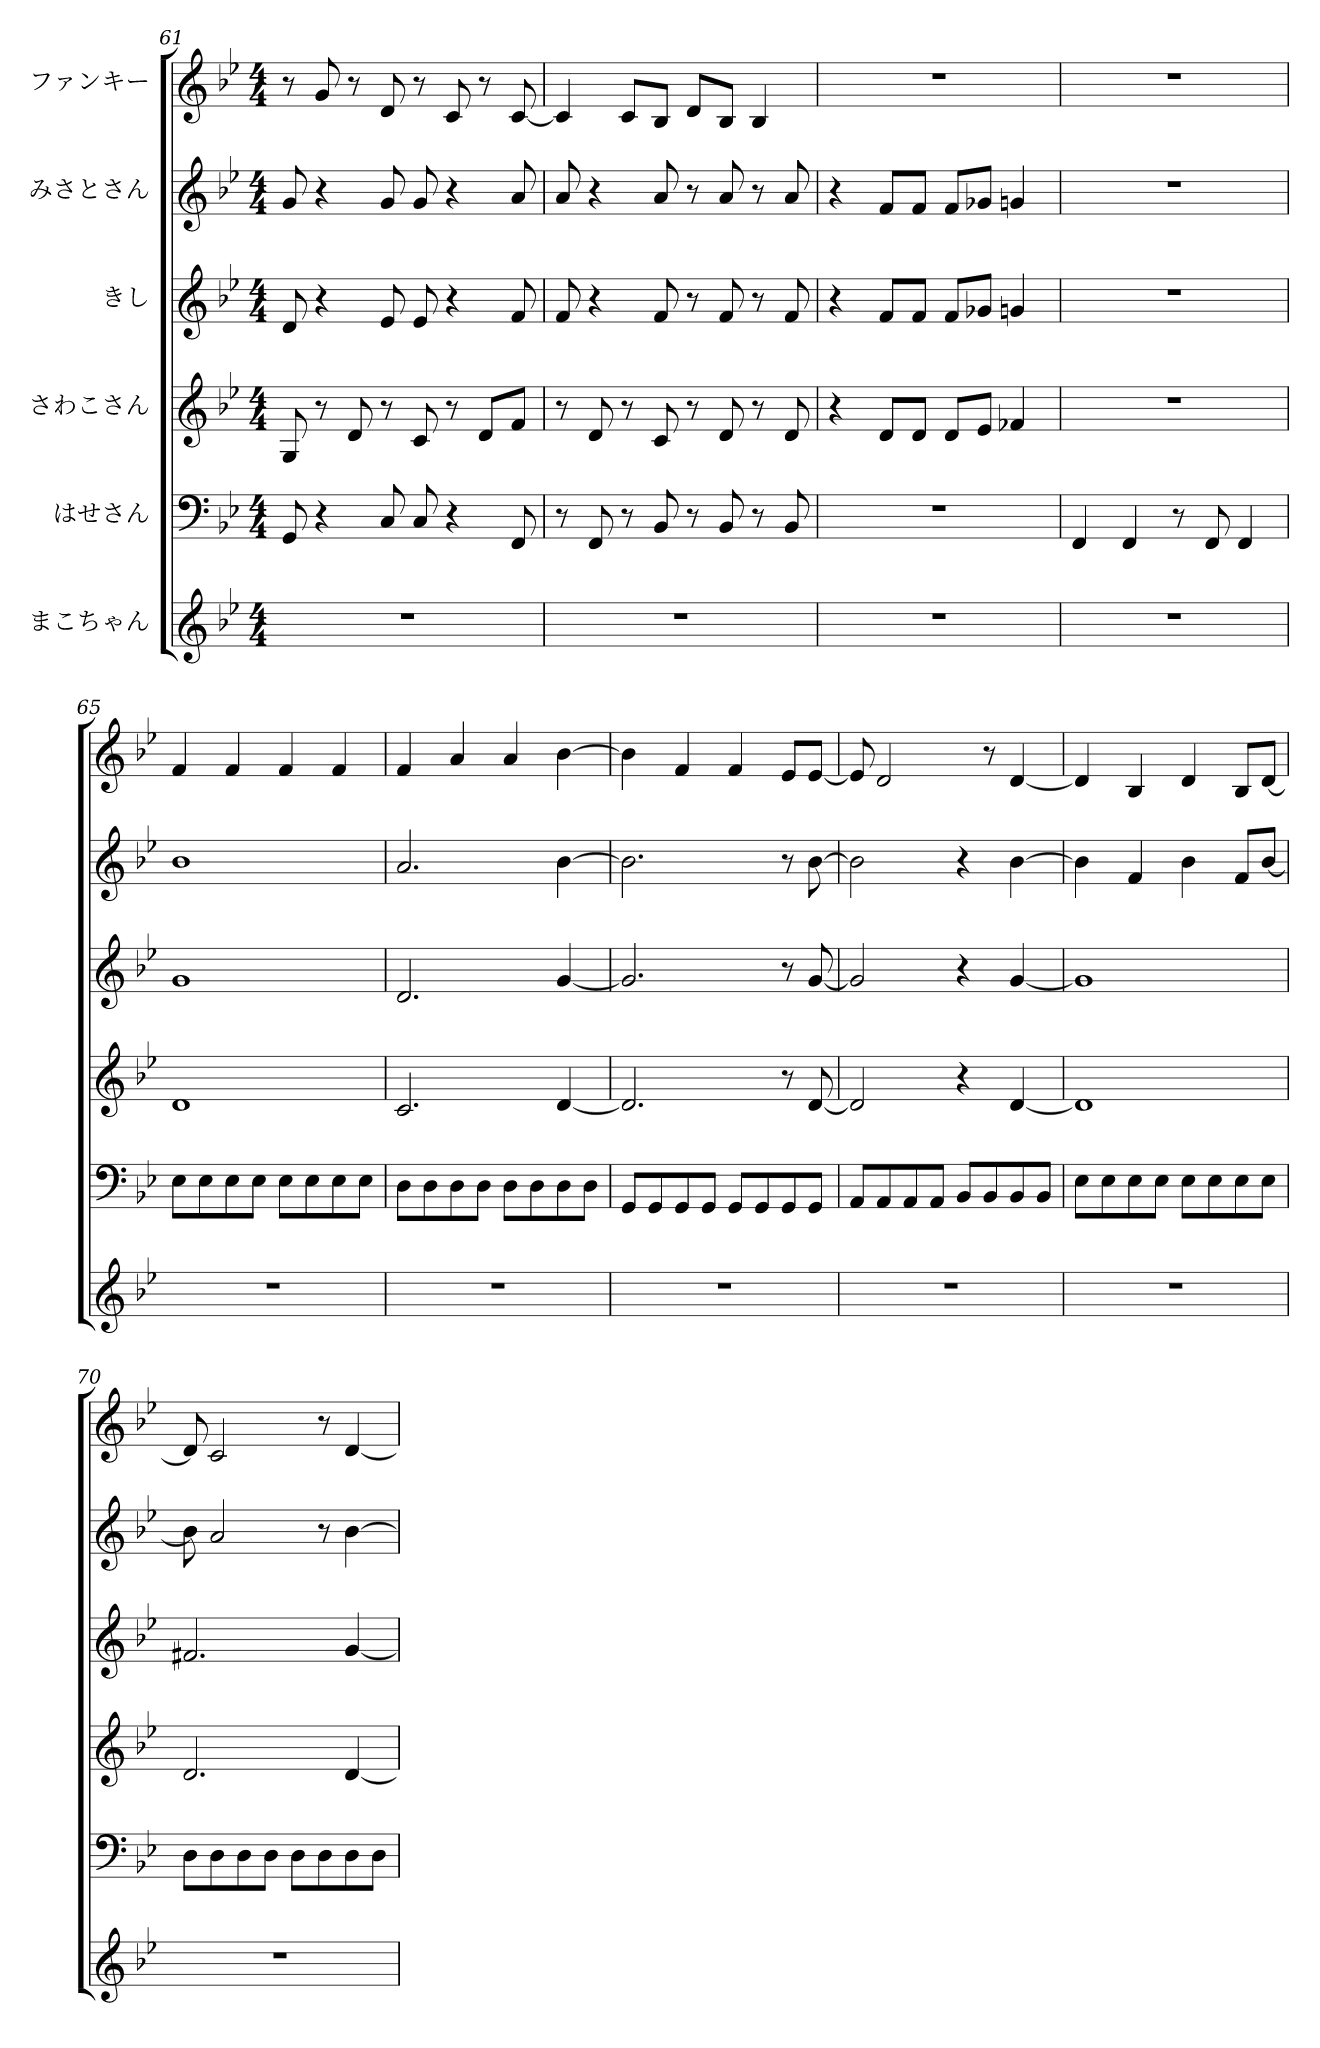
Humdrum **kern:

**kern	**kern	**kern	**kern	**kern	**kern
*part6	*part5	*part4	*part3	*part2	*part1
*staff6	*staff5	*staff4	*staff3	*staff2	*staff1
*I"まこちゃん	*I"はせさん	*I"さわこさん	*I"きし	*I"みさとさん	*I"ファンキー
*clefG2	*clefF4	*clefG2	*clefG2	*clefG2	*clefG2
*k[b-e-]	*k[b-e-]	*k[b-e-]	*k[b-e-]	*k[b-e-]	*k[b-e-]
*M4/4	*M4/4	*M4/4	*M4/4	*M4/4	*M4/4
=61	=61	=61	=61	=61	=61
1r	8GG	8G	8d	8g	8r
.	4r	8r	4r	4r	8g
.	.	8d	.	.	8r
.	8C	8r	8e-	8g	8d
.	8C	8c	8e-	8g	8r
.	4r	8r	4r	4r	8c
.	.	8dL	.	.	8r
.	8FF	8fJ	8f	8a	[8c
=62	=62	=62	=62	=62	=62
1r	8r	8r	8f	8a	4c]
.	8FF	8d	4r	4r	.
.	8r	8r	.	.	8cL
.	8BB-	8c	8f	8a	8B-J
.	8r	8r	8r	8r	8dL
.	8BB-	8d	8f	8a	8B-J
.	8r	8r	8r	8r	4B-
.	8BB-	8d	8f	8a	.
=63	=63	=63	=63	=63	=63
1r	1r	4r	4r	4r	1r
.	.	8dL	8fL	8fL	.
.	.	8dJ	8fJ	8fJ	.
.	.	8dL	8fL	8fL	.
.	.	8e-J	8g-XJ	8g-XJ	.
.	.	4f-X	4gn	4gn	.
=64	=64	=64	=64	=64	=64
1r	4FF	1r	1r	1r	1r
.	4FF	.	.	.	.
.	8r	.	.	.	.
.	8FF	.	.	.	.
.	4FF	.	.	.	.
=65	=65	=65	=65	=65	=65
1r	8E-L	1d	1g	1b-	4f
.	8E-	.	.	.	.
.	8E-	.	.	.	4f
.	8E-J	.	.	.	.
.	8E-L	.	.	.	4f
.	8E-	.	.	.	.
.	8E-	.	.	.	4f
.	8E-J	.	.	.	.
=66	=66	=66	=66	=66	=66
1r	8DL	2.c	2.d	2.a	4f
.	8D	.	.	.	.
.	8D	.	.	.	4a
.	8DJ	.	.	.	.
.	8DL	.	.	.	4a
.	8D	.	.	.	.
.	8D	[4d	[4g	[4b-	[4b-
.	8DJ	.	.	.	.
=67	=67	=67	=67	=67	=67
1r	8GGL	2.d]	2.g]	2.b-]	4b-]
.	8GG	.	.	.	.
.	8GG	.	.	.	4f
.	8GGJ	.	.	.	.
.	8GGL	.	.	.	4f
.	8GG	.	.	.	.
.	8GG	8r	8r	8r	8e-L
.	8GGJ	[8d	[8g	[8b-	[8e-J
=68	=68	=68	=68	=68	=68
1r	8AAL	2d]	2g]	2b-]	8e-]
.	8AA	.	.	.	2d
.	8AA	.	.	.	.
.	8AAJ	.	.	.	.
.	8BB-L	4r	4r	4r	.
.	8BB-	.	.	.	8r
.	8BB-	[4d	[4g	[4b-	[4d
.	8BB-J	.	.	.	.
=69	=69	=69	=69	=69	=69
1r	8E-L	1d]	1g]	4b-]	4d]
.	8E-	.	.	.	.
.	8E-	.	.	4f	4B-
.	8E-J	.	.	.	.
.	8E-L	.	.	4b-	4d
.	8E-	.	.	.	.
.	8E-	.	.	8fL	8B-L
.	8E-J	.	.	[8b-J	[8dJ
=70	=70	=70	=70	=70	=70
1r	8DL	2.d	2.f#X	8b-]	8d]
.	8D	.	.	2a	2c
.	8D	.	.	.	.
.	8DJ	.	.	.	.
.	8DL	.	.	.	.
.	8D	.	.	8r	8r
.	8D	[4d	[4g	[4b-	[4d
.	8DJ	.	.	.	.
=	=	=	=	=	=
*-	*-	*-	*-	*-	*-
